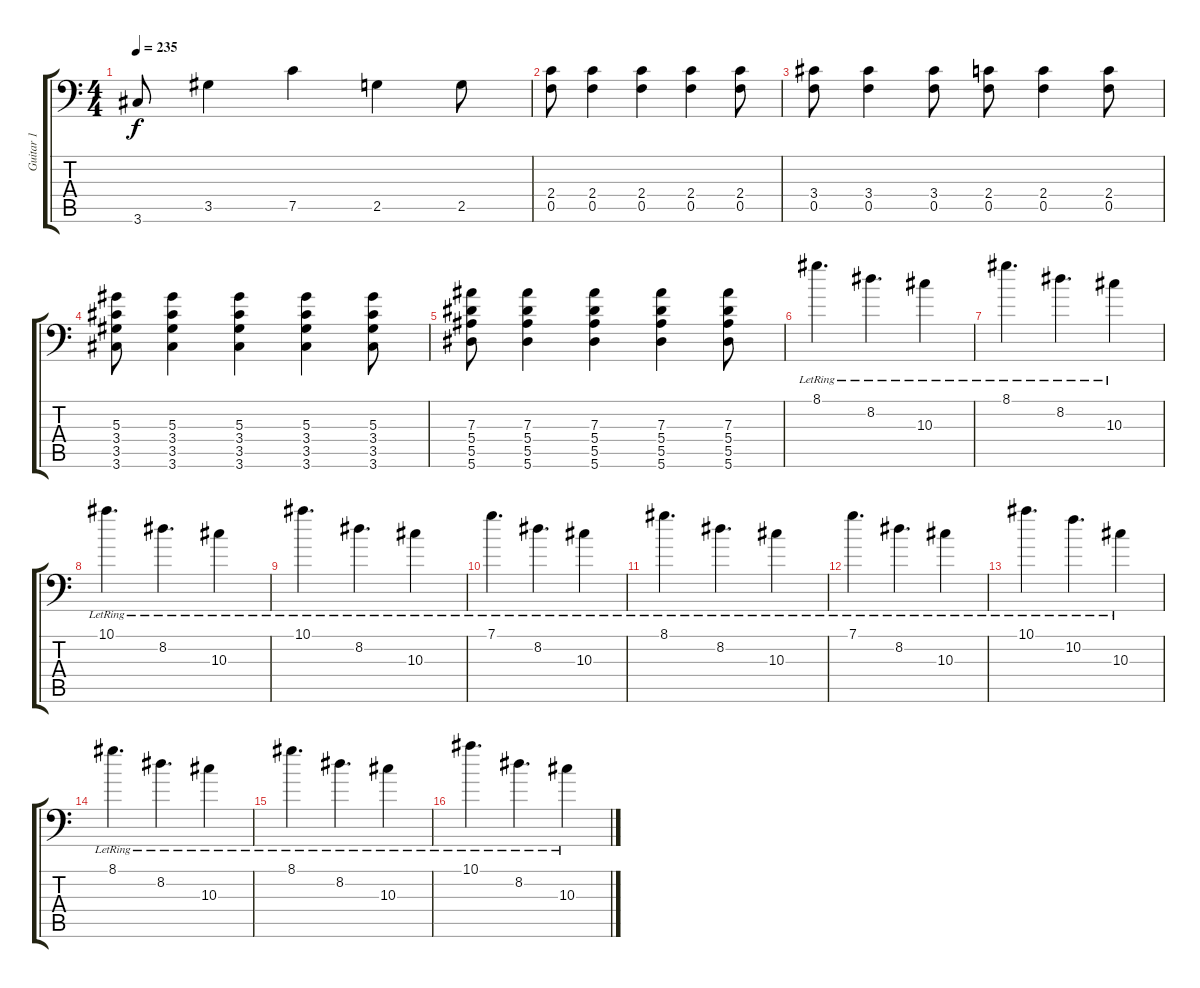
\track ("Guitar 1" "Guitar 1") {instrument distortionguitar}
\staff {score tabs}
\tuning (C4 G3 Eb3 Bb2 F2 Bb1) {hide}
\ts (4 4)
\tempo 235
\clef f4
\ks c
3.6.8{dy f} 3.5.4 7.5.4 2.5.4 2.5.8 |
(2.4 0.5).8 (2.4 0.5).4 (2.4 0.5).4 (2.4 0.5).4 (2.4 0.5).8 |
(3.4 0.5).8 (3.4 0.5).4 (3.4 0.5).8 (2.4 0.5).8 (2.4 0.5).4 (2.4 0.5).8 |
(5.3 3.4 3.5 3.6).8 (5.3 3.4 3.5 3.6).4 (5.3 3.4 3.5 3.6).4 (5.3 3.4 3.5 3.6).4 (5.3 3.4 3.5 3.6).8 |
(7.3 5.4 5.5 5.6).8 (7.3 5.4 5.5 5.6).4 (7.3 5.4 5.5 5.6).4 (7.3 5.4 5.5 5.6).4 (7.3 5.4 5.5 5.6).8 |
8.1{lr}.4{d} 8.2{lr}.4{d} 10.3{lr}.4 |
8.1{lr}.4{d} 8.2{lr}.4{d} 10.3{lr}.4 |
10.1{lr}.4{d} 8.2{lr}.4{d} 10.3{lr}.4 |
10.1{lr}.4{d} 8.2{lr}.4{d} 10.3{lr}.4 |
7.1{lr}.4{d} 8.2{lr}.4{d} 10.3{lr}.4 |
8.1{lr}.4{d} 8.2{lr}.4{d} 10.3{lr}.4 |
7.1{lr}.4{d} 8.2{lr}.4{d} 10.3{lr}.4 |
10.1{lr}.4{d} 10.2{lr}.4{d} 10.3{lr}.4 |
8.1{lr}.4{d} 8.2{lr}.4{d} 10.3{lr}.4 |
8.1{lr}.4{d} 8.2{lr}.4{d} 10.3{lr}.4 |
10.1{lr}.4{d} 8.2{lr}.4{d} 10.3{lr}.4
